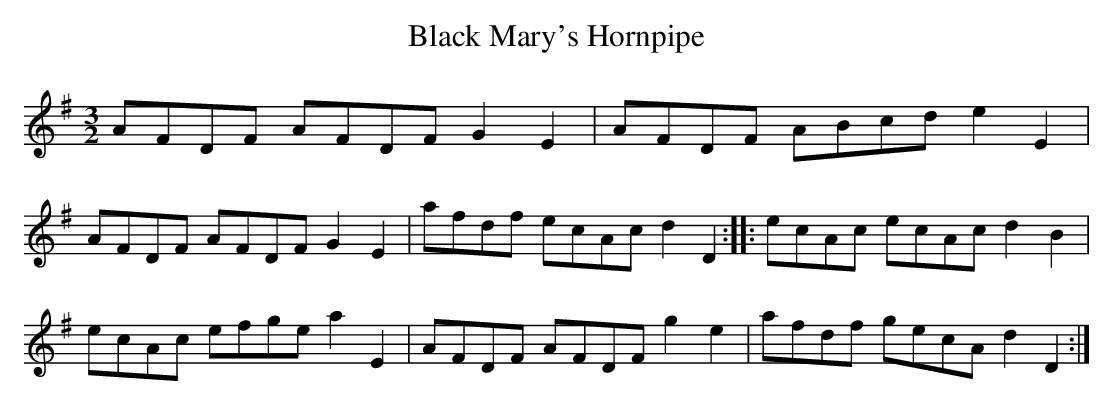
X:1
T:Black Mary's Hornpipe
M:3/2
L:1/8
K:G
AFDF AFDF G2 E2| AFDF ABcd e2 E2| AFDF AFDF G2 E2| afdf ecAc d2 D2::\
ecAc ecAc d2 B2| ecAc efge a2 E2| AFDF AFDF g2 e2| afdf gecA d2 D2:|
